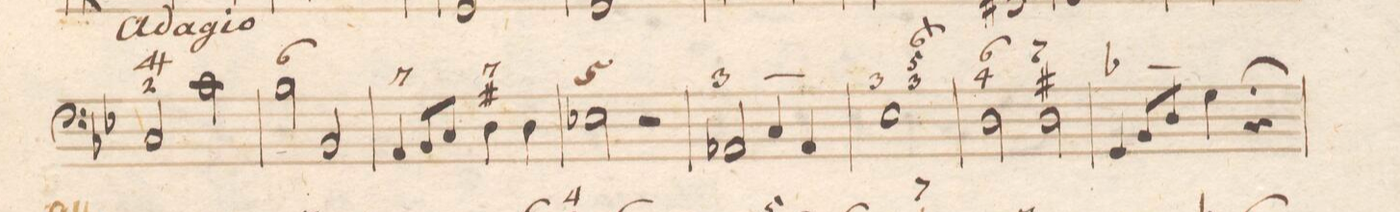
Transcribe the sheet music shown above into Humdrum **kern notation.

**kern	**fba	**dynam
*I"Organo	*	*
*clefF4	*	*
*k[b-e-]	*	*
*met(c)	*	*
*M4/4	*	*
2C/	4 2	.
2c\	.	.
=72	=72	=72
2B-\	6	.
2BB-/	.	.
=73	=73	=73
4AA/	7	.
8BB-/L	.	.
8C/J	.	.
4D\	7 #	.
4D\	.	.
=74	=74	=74
2E-X\	5	.
2r	.	.
=75	=75	=75
2AA-X/	3	.
4C/	_	.
4AA-/	.	.
=76	=76	=76
1E-\	3	.
.	6 5 3	.
=77	=77	=77
2D\	6 4	.
2D\	7 #	.
=78	=78	=78
4GG/	-	.
8BB-/L	_	.
8D/J	.	.
4G\	.	.
4r;	.	.
=79||	=79||	=79||
*-	*-	*-
